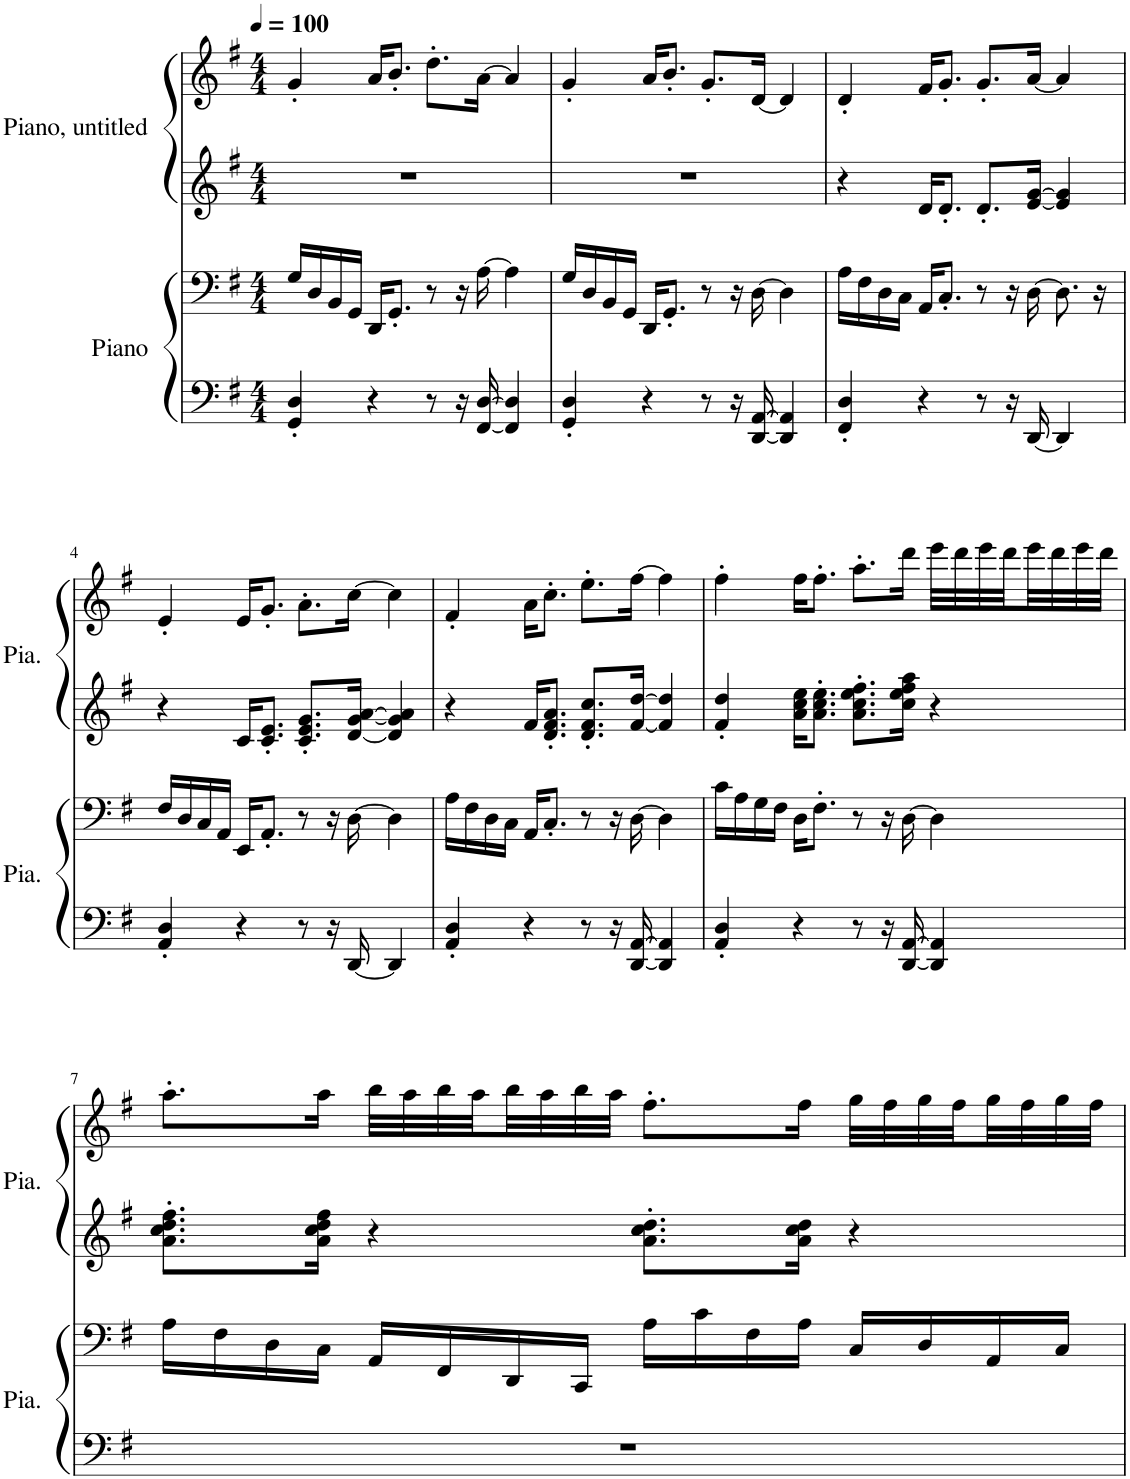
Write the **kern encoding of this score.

**kern	**kern	**kern	**kern
*part2	*part2	*part1	*part1
*staff4	*staff3	*staff2	*staff1
*I"Piano	*	*I"Piano, untitled	*
*I'Pia.	*	*I'Pia.	*
*clefF4	*clefF4	*clefG2	*clefG2
*k[f#]	*k[f#]	*k[f#]	*k[f#]
*M4/4	*M4/4	*M4/4	*M4/4
*MM100	*MM100	*MM100	*MM100
=1	=1	=1	=1
4GG/' 4D/'	16G/LL	1r	4g'/
.	16D/	.	.
.	16BB/	.	.
.	16GG/JJ	.	.
4r	16DD/KL	.	16a/KL
.	8.GG'/J	.	8.b'/J
8r	8r	.	8.dd'\L
16r	16r	.	.
[16FF#/ [16D/	[16A\	.	[16a\Jk
4FF#/] 4D/]	4A\]	.	4a/]
=2	=2	=2	=2
4GG/' 4D/'	16G/LL	1r	4g'/
.	16D/	.	.
.	16BB/	.	.
.	16GG/JJ	.	.
4r	16DD/KL	.	16a/KL
.	8.GG'/J	.	8.b'/J
8r	8r	.	8.g'/L
16r	16r	.	.
[16DD/ [16AA/	[16D\	.	[16d/Jk
4DD/] 4AA/]	4D\]	.	4d/]
=3	=3	=3	=3
4FF#/' 4D/'	16A\LL	4r	4d'/
.	16F#\	.	.
.	16D\	.	.
.	16C\JJ	.	.
4r	16AA/KL	16d/KL	16f#/KL
.	8.C'/J	8.d'/J	8.g'/J
8r	8r	8.d'/L	8.g'/L
16r	16r	.	.
[16DD/	[16D\	[16e/ [16g/Jk	[16a/Jk
4DD/]	8.D\]	4e/] 4g/]	4a/]
.	16r	.	.
!!LO:LB:g=z
=4	=4	=4	=4
4AA/' 4D/'	16F#/LL	4r	4e'/
.	16D/	.	.
.	16C/	.	.
.	16AA/JJ	.	.
4r	16EE/KL	16c/KL	16e/KL
.	8.AA'/J	8.c/' 8.e/'J	8.g'/J
8r	8r	8.c/' 8.e/' 8.g/'L	8.a'\L
16r	16r	.	.
[16DD/	[16D\	[16d/ [16g/ [16a/Jk	[16cc\Jk
4DD/]	4D\]	4d/] 4g/] 4a/]	4cc\]
=5	=5	=5	=5
4AA/' 4D/'	16A\LL	4r	4f#'/
.	16F#\	.	.
.	16D\	.	.
.	16C\JJ	.	.
4r	16AA/KL	16f#/KL	16a\KL
.	8.C'/J	8.d/' 8.f#/' 8.a/'J	8.cc'\J
8r	8r	8.d/' 8.f#/' 8.cc/'L	8.ee'\L
16r	16r	.	.
[16DD/ [16AA/	[16D\	[16f#/ [16dd/Jk	[16ff#\Jk
4DD/] 4AA/]	4D\]	4f#/] 4dd/]	4ff#\]
=6	=6	=6	=6
4AA/' 4D/'	16c\LL	4f#/' 4dd/'	4ff#'\
.	16A\	.	.
.	16G\	.	.
.	16F#\JJ	.	.
4r	16D\KL	16a\ 16cc\ 16ee\KL	16ff#\KL
.	8.F#'\J	8.a\' 8.cc\' 8.ee\'J	8.ff#'\J
8r	8r	8.a\' 8.cc\' 8.ee\' 8.ff#\'L	8.aa'\L
16r	16r	.	.
[16DD/ [16AA/	[16D\	16cc\ 16ee\ 16ff#\ 16aa\Jk	16ddd\Jk
4DD/] 4AA/]	4D\]	4r	32eee\LLL
.	.	.	32ddd\
.	.	.	32eee\
.	.	.	32ddd\
.	.	.	32eee\
.	.	.	32ddd\
.	.	.	32eee\
.	.	.	32ddd\JJJ
!!LO:LB:g=z
=7	=7	=7	=7
1r	16A\LL	8.a\' 8.cc\' 8.dd\' 8.ff#\'L	8.aa'\L
.	16F#\	.	.
.	16D\	.	.
.	16C\JJ	16a\ 16cc\ 16dd\ 16ff#\Jk	16aa\Jk
.	16AA/LL	4r	32bb\LLL
.	.	.	32aa\
.	16FF#/	.	32bb\
.	.	.	32aa\
.	16DD/	.	32bb\
.	.	.	32aa\
.	16CC/JJ	.	32bb\
.	.	.	32aa\JJJ
.	16A\LL	8.a\' 8.cc\' 8.dd\'L	8.ff#'\L
.	16c\	.	.
.	16F#\	.	.
.	16A\JJ	16a\ 16cc\ 16dd\Jk	16ff#\Jk
.	16C/LL	4r	32gg\LLL
.	.	.	32ff#\
.	16D/	.	32gg\
.	.	.	32ff#\
.	16AA/	.	32gg\
.	.	.	32ff#\
.	16C/JJ	.	32gg\
.	.	.	32ff#\JJJ
=	=	=	=
*-	*-	*-	*-
